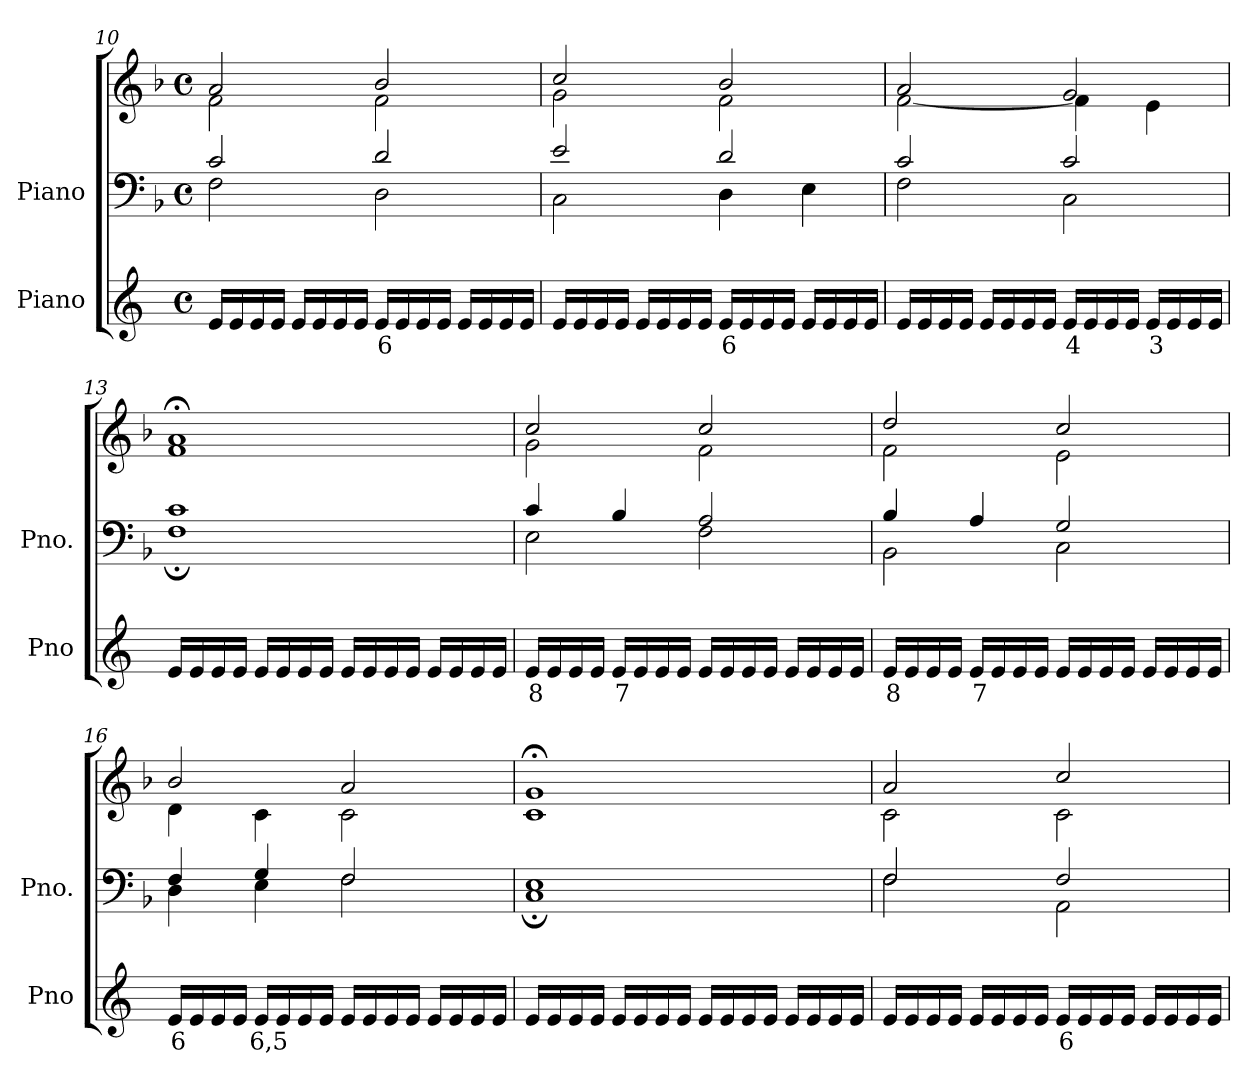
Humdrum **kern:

**kern	**text	**kern	**kern
*part2	*part2	*part1	*part1
*staff3	*staff3	*staff2	*staff1
*I"Piano	*	*I"Piano	*
*I'Pno	*	*I'Pno.	*
*clefG2	*	*clefF4	*clefG2
*k[]	*	*k[b-]	*k[b-]
*M4/4	*	*M4/4	*M4/4
*met(c)	*	*met(c)	*met(c)
=10	=10	=10	=10
*	*	*^	*^
16e/LL	.	2c/	2F\	2a/	2f\
16e/	.	.	.	.	.
16e/	.	.	.	.	.
16e/JJ	.	.	.	.	.
16e/LL	.	.	.	.	.
16e/	.	.	.	.	.
16e/	.	.	.	.	.
16e/JJ	.	.	.	.	.
!	!LO:LY:b	!	!	!	!
16e/LL	6	2d/	2D\	2b-/	2f\
16e/	.	.	.	.	.
16e/	.	.	.	.	.
16e/JJ	.	.	.	.	.
16e/LL	.	.	.	.	.
16e/	.	.	.	.	.
16e/	.	.	.	.	.
16e/JJ	.	.	.	.	.
=11	=11	=11	=11	=11	=11
16e/LL	.	2e/	2C\	2cc/	2g\
16e/	.	.	.	.	.
16e/	.	.	.	.	.
16e/JJ	.	.	.	.	.
16e/LL	.	.	.	.	.
16e/	.	.	.	.	.
16e/	.	.	.	.	.
16e/JJ	.	.	.	.	.
!	!LO:LY:b	!	!	!	!
16e/LL	6	2d/	4D\	2b-/	2f\
16e/	.	.	.	.	.
16e/	.	.	.	.	.
16e/JJ	.	.	.	.	.
!	!LO:LY:b	!	!	!	!
16e/LL	_	.	4E\	.	.
16e/	.	.	.	.	.
16e/	.	.	.	.	.
16e/JJ	.	.	.	.	.
=12	=12	=12	=12	=12	=12
16e/LL	.	2c/	2F\	2a/	[2f\
16e/	.	.	.	.	.
16e/	.	.	.	.	.
16e/JJ	.	.	.	.	.
16e/LL	.	.	.	.	.
16e/	.	.	.	.	.
16e/	.	.	.	.	.
16e/JJ	.	.	.	.	.
!	!LO:LY:b	!	!	!	!
16e/LL	4	2c/	2C\	2g/	4f\]
16e/	.	.	.	.	.
16e/	.	.	.	.	.
16e/JJ	.	.	.	.	.
!	!LO:LY:b	!	!	!	!
16e/LL	3	.	.	.	4e\
16e/	.	.	.	.	.
16e/	.	.	.	.	.
16e/JJ	.	.	.	.	.
=13	=13	=13	=13	=13	=13
16e/LL	.	1c	1F;	1a;<	1f
16e/	.	.	.	.	.
16e/	.	.	.	.	.
16e/JJ	.	.	.	.	.
16e/LL	.	.	.	.	.
16e/	.	.	.	.	.
16e/	.	.	.	.	.
16e/JJ	.	.	.	.	.
16e/LL	.	.	.	.	.
16e/	.	.	.	.	.
16e/	.	.	.	.	.
16e/JJ	.	.	.	.	.
16e/LL	.	.	.	.	.
16e/	.	.	.	.	.
16e/	.	.	.	.	.
16e/JJ	.	.	.	.	.
=14	=14	=14	=14	=14	=14
!	!LO:LY:b	!	!	!	!
16e/LL	8	4c/	2E\	2cc/	2g\
16e/	.	.	.	.	.
16e/	.	.	.	.	.
16e/JJ	.	.	.	.	.
!	!LO:LY:b	!	!	!	!
16e/LL	7	4B-/	.	.	.
16e/	.	.	.	.	.
16e/	.	.	.	.	.
16e/JJ	.	.	.	.	.
16e/LL	.	2A/	2F\	2cc/	2f\
16e/	.	.	.	.	.
16e/	.	.	.	.	.
16e/JJ	.	.	.	.	.
16e/LL	.	.	.	.	.
16e/	.	.	.	.	.
16e/	.	.	.	.	.
16e/JJ	.	.	.	.	.
=15	=15	=15	=15	=15	=15
!	!LO:LY:b	!	!	!	!
16e/LL	8	4B-/	2BB-\	2dd/	2f\
16e/	.	.	.	.	.
16e/	.	.	.	.	.
16e/JJ	.	.	.	.	.
!	!LO:LY:b	!	!	!	!
16e/LL	7	4A/	.	.	.
16e/	.	.	.	.	.
16e/	.	.	.	.	.
16e/JJ	.	.	.	.	.
16e/LL	.	2G/	2C\	2cc/	2e\
16e/	.	.	.	.	.
16e/	.	.	.	.	.
16e/JJ	.	.	.	.	.
16e/LL	.	.	.	.	.
16e/	.	.	.	.	.
16e/	.	.	.	.	.
16e/JJ	.	.	.	.	.
=16	=16	=16	=16	=16	=16
!	!LO:LY:b	!	!	!	!
16e/LL	6	4F/	4D\	2b-/	4d\
16e/	.	.	.	.	.
16e/	.	.	.	.	.
16e/JJ	.	.	.	.	.
!	!LO:LY:b	!	!	!	!
16e/LL	6,5	4G/	4E\	.	4c\
16e/	.	.	.	.	.
16e/	.	.	.	.	.
16e/JJ	.	.	.	.	.
16e/LL	.	2F/	2F\	2a/	2c\
16e/	.	.	.	.	.
16e/	.	.	.	.	.
16e/JJ	.	.	.	.	.
16e/LL	.	.	.	.	.
16e/	.	.	.	.	.
16e/	.	.	.	.	.
16e/JJ	.	.	.	.	.
=17	=17	=17	=17	=17	=17
16e/LL	.	1E	1C;	1g;<	1c
16e/	.	.	.	.	.
16e/	.	.	.	.	.
16e/JJ	.	.	.	.	.
16e/LL	.	.	.	.	.
16e/	.	.	.	.	.
16e/	.	.	.	.	.
16e/JJ	.	.	.	.	.
16e/LL	.	.	.	.	.
16e/	.	.	.	.	.
16e/	.	.	.	.	.
16e/JJ	.	.	.	.	.
16e/LL	.	.	.	.	.
16e/	.	.	.	.	.
16e/	.	.	.	.	.
16e/JJ	.	.	.	.	.
=18	=18	=18	=18	=18	=18
16e/LL	.	2F/	2F\	2a/	2c\
16e/	.	.	.	.	.
16e/	.	.	.	.	.
16e/JJ	.	.	.	.	.
16e/LL	.	.	.	.	.
16e/	.	.	.	.	.
16e/	.	.	.	.	.
16e/JJ	.	.	.	.	.
!	!LO:LY:b	!	!	!	!
16e/LL	6	2F/	2AA\	2cc/	2c\
16e/	.	.	.	.	.
16e/	.	.	.	.	.
16e/JJ	.	.	.	.	.
16e/LL	.	.	.	.	.
16e/	.	.	.	.	.
16e/	.	.	.	.	.
16e/JJ	.	.	.	.	.
*	*	*v	*v	*	*
*	*	*	*v	*v
=	=	=	=
*-	*-	*-	*-
